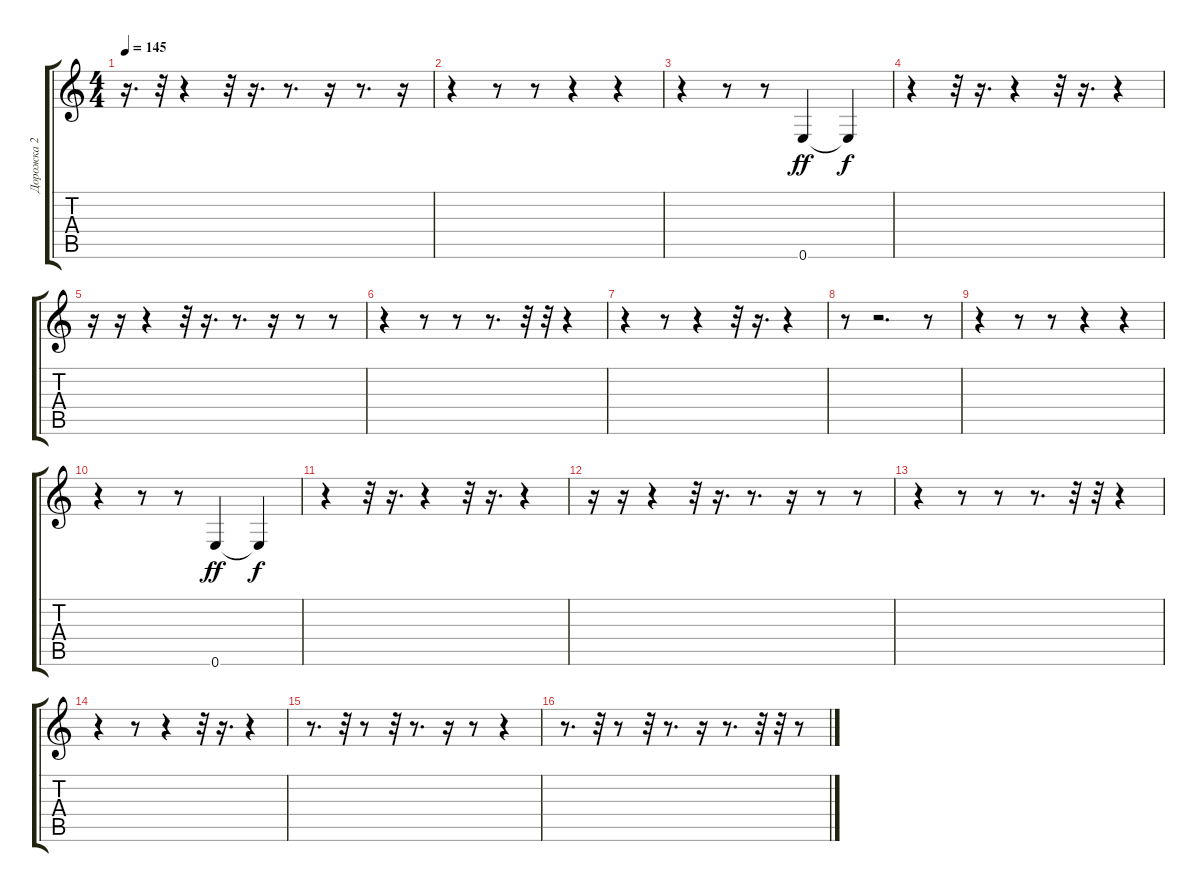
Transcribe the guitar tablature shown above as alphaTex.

\track ("Дорожка 2" "Дорожка 2") {instrument electricbassfinger}
\staff {score tabs}
\tuning (E4 B3 G3 D3 A2 E2) {hide}
\ts (4 4)
\tempo 145
\clef g2
\ks c
r.16{d dy ff} r.32 r.4 r.32 r.16{d} r.8{d} r.16 r.8{d} r.16 |
r.4 r.8 r.8 r.4 r.4 |
r.4 r.8 r.8 0.6.4 0.6{t}.4{dy f} |
r.4 r.32 r.16{d} r.4 r.32 r.16{d} r.4 |
r.16 r.16 r.4 r.32 r.16{d} r.8{d} r.16 r.8 r.8 |
r.4 r.8 r.8 r.8{d} r.32 r.32 r.4 |
r.4 r.8 r.4 r.32 r.16{d} r.4 |
r.8 r.2{d} r.8 |
r.4 r.8 r.8 r.4 r.4 |
r.4 r.8 r.8 0.6.4{dy ff} 0.6{t}.4{dy f} |
r.4 r.32 r.16{d} r.4 r.32 r.16{d} r.4 |
r.16 r.16 r.4 r.32 r.16{d} r.8{d} r.16 r.8 r.8 |
r.4 r.8 r.8 r.8{d} r.32 r.32 r.4 |
r.4 r.8 r.4 r.32 r.16{d} r.4 |
r.8{d} r.32 r.8 r.32 r.8{d} r.16 r.8 r.4 |
r.8{d} r.32 r.8 r.32 r.8{d} r.16 r.8{d} r.32 r.32 r.8
